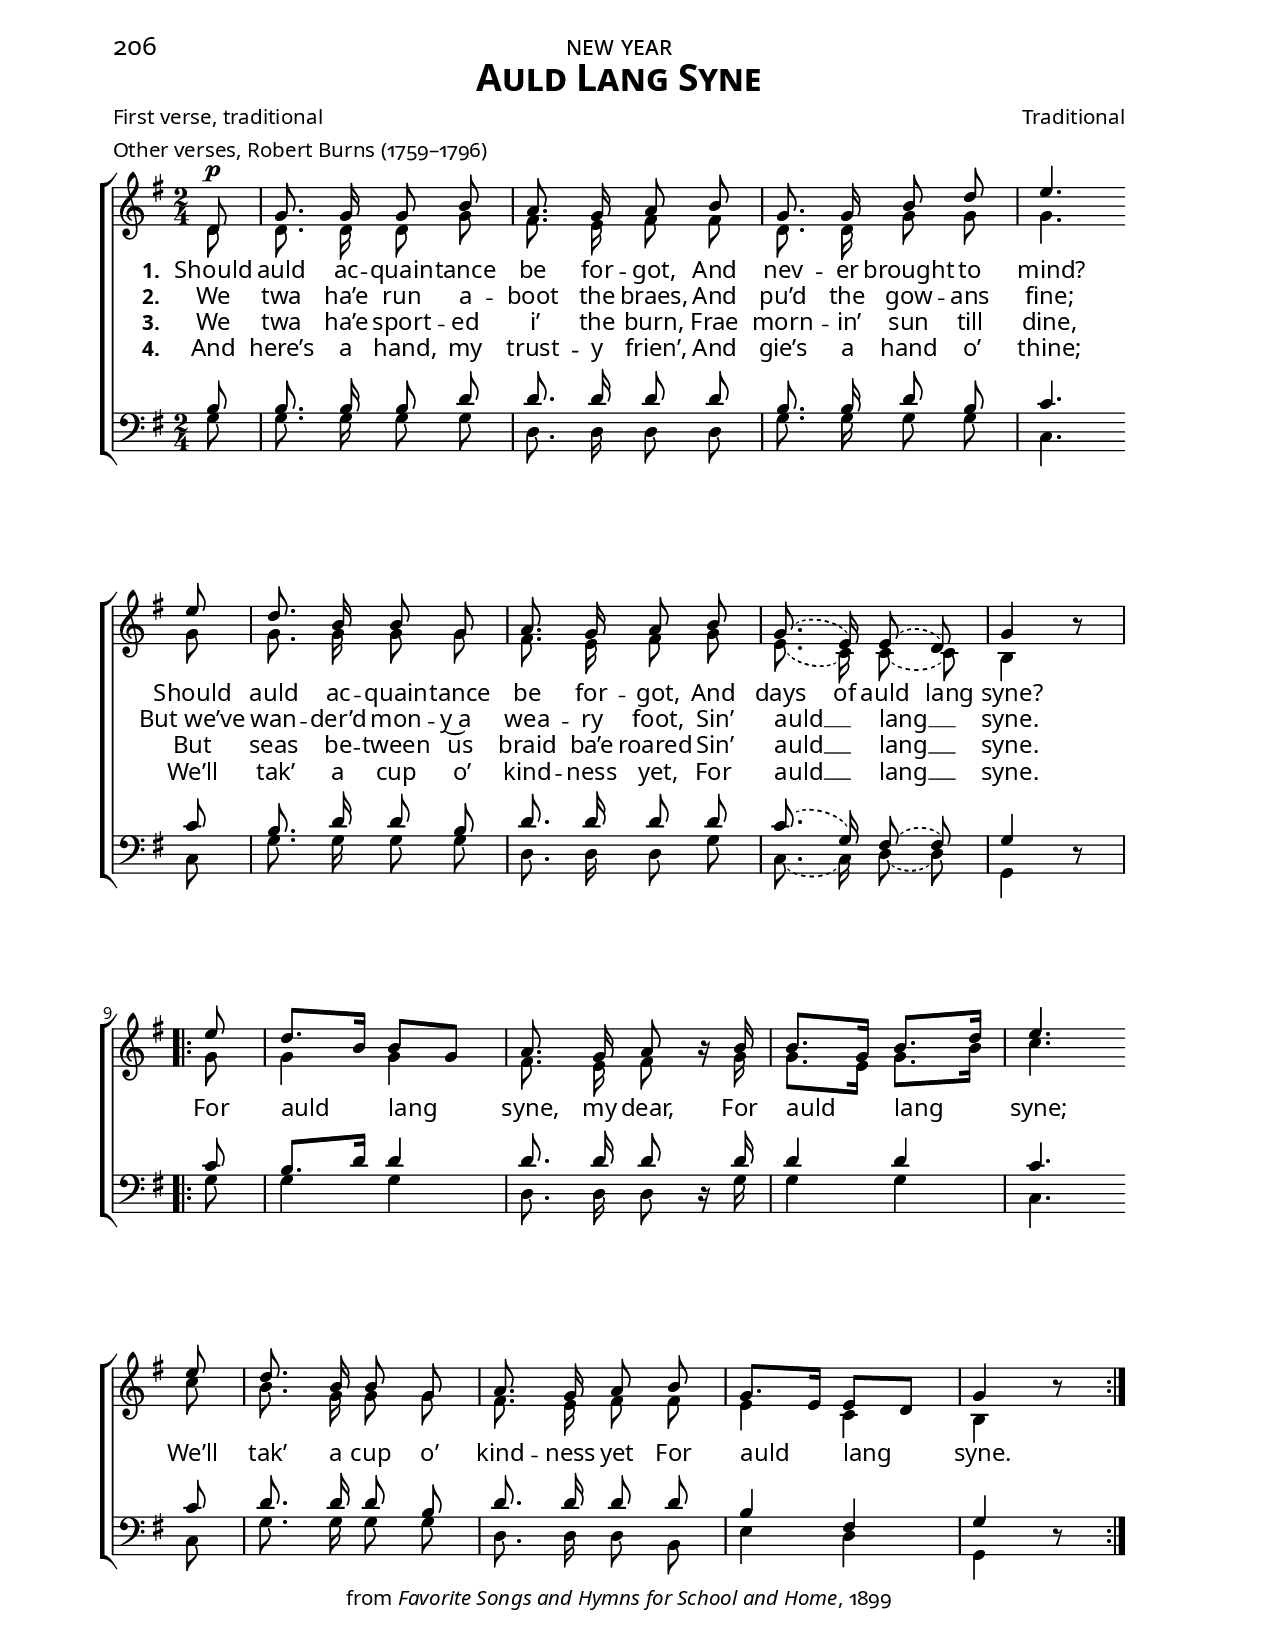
\version "2.14.2"
\include "util.ly"
\header {
  title = \markup{\override #'(font-name . "Garamond Premier Pro Semibold"){ \abs-fontsize #18 \smallCapsOldStyle"Auld Lang Syne"}}
  poet = \markup\oldStyleNum"First verse, traditional"
  meter = \markup\oldStyleNum"Other verses, Robert Burns (1759–1796)"
  composer = \markup\oldStyleNum"Traditional"
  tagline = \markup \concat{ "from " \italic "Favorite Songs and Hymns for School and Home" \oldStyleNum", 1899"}
}
\paper {
  %print-all-headers = ##t
  paper-height = 11\in
  paper-width = 8.5\in
  indent = 0\in
  %system-system-spacing = #'((basic-distance . 10) (padding . 0))
  %system-system-spacing =
  %  #'((basic-distance . 0)
  %     (minimum-distance . 0)
  %     (padding . -0.35)
  %     (stretchability . 100))
  ragged-last-bottom = ##f
  ragged-bottom = ##f
  two-sided = ##t
  inner-margin = 1\in
  outer-margin = 0.75\in
  top-margin = 0.26\in
  bottom-margin = 0.25\in
  first-page-number = #206
  print-first-page-number = ##t
  headerLine = \markup{\override #'(font-name . "Garamond Premier Pro") \smallCapsOldStyle"new year"}
  oddHeaderMarkup = \markup\fill-line{
     \override #'(font-name . "Garamond Premier Pro")\abs-fontsize #12.5
     \combine 
        \fill-line{"" \on-the-fly #print-page-number-check-first
        \oldStylePageNum""
        }
        \fill-line{\headerLine}
  }
  evenHeaderMarkup = \markup {
     \override #'(font-name . "Garamond Premier Pro")\abs-fontsize #12.5
     \combine
        \on-the-fly #print-page-number-check-first
        \oldStylePageNum""
        \fill-line{\headerLine}
  }
}
#(set-global-staff-size 18) \paper{ #(define fonts (make-pango-font-tree "Garamond Premier Pro" "Garamond Premier Pro" "Garamond Premier Pro" (/ 18 20))) }
global = {
  \key g \major
  \time 2/4
  \autoBeamOff
  \override DynamicLineSpanner #'staff-padding = #0.0
  \override DynamicLineSpanner #'Y-extent = #'(-1 . 1)
}

sopMusic = \relative c' {
  \partial 8 d8^\p |
  g8. g16 g8 b |
  a8. g16 a8 b |
  g8. g16 b8 d |
  e4. \bar""\break e8 |
  d8. b16 b8 g |
  
  a8. g16 a8 b |
  \slurDashed g8.( e16) e8( d) |
  \partial 4. g4 b8\rest \bar ".|:" \break
  \partial 8 e8 |
  d8.[ b16] b8[ g] |
  a8. g16 a8 b16\rest b |
  
  b8.[ g16] b8.[ d16] |
  e4. \bar""\break e8 |
  d8. b16 b8 g |
  a8. g16 a8 b |
  g8.[ e16] e8[ d] |
  \partial 4. g4  b8\rest \bar ":|."
}
sopWords = \lyricmode {
  
}

altoMusic = \relative c' {
  d8 |
  d8. d16 d8 g |
  fis8. e16 fis8 fis |
  d8. d16 g8 g |
  g4. g8 |
  g8. g16 g8 g |
  
  fis8. e16 fis8 g |
  \slurDashed e8.( c16) c8( c) |
  b4 s8 |
  g'8 |
  g4 g |
  fis8. e16 fis8 s16 g |
  
  g8.[ e16] g8.[ b16] |
  c4. c8 |
  b8. g16 g8 g |
  fis8. e16 fis8 fis |
  e4 c4 |
  b4 s8 \bar ":|."
}
altoWords = \lyricmode {
  \dropLyricsV
  \set stanza = #"1. "
  \set ignoreMelismata = ##t
  Should auld ac -- quain -- tance be for -- got,
  And nev -- er brought to mind?
  Should auld ac -- quain -- tance be for -- got,
  And days of auld lang syne?

  \unset ignoreMelismata
  \set associatedVoice = "sopranos"
  For auld lang syne, my dear,
  For auld lang syne;
  We’ll tak’ a cup o’ kind -- ness yet
  For auld lang syne.
  
}
altoWordsII = \lyricmode {
  \dropLyricsV
%\markup\italic
  \set stanza = #"2. "
  We twa ha’e run a -- boot the braes,
  And pu’d the gow -- ans fine;
  But_we’ve wan -- der’d mon -- y~a wea -- ry foot,
  Sin’ auld __ lang __ syne.
}
altoWordsIII = \lyricmode {
  \dropLyricsV
  \set stanza = #"3. "
  We twa ha’e sport -- ed i’ the burn,
  Frae morn -- in’ sun till dine,
  But seas be -- tween us braid ba’e roared
  Sin’ auld __ lang __ syne.
}
altoWordsIV = \lyricmode {
  \dropLyricsV
  \set stanza = #"4. "
  And here’s a hand, my trust -- y frien’,
  And gie’s a hand o’ thine;
  We’ll tak’ a cup o’ kind -- ness yet,
  For auld __ lang __ syne.
}
altoWordsV = \lyricmode {
  \set stanza = #"5. "
  \set ignoreMelismata = ##t
}
altoWordsVI = \lyricmode {
  \set stanza = #"6. "
  \set ignoreMelismata = ##t
}
tenorMusic = \relative c' {
  b8 |
  b8. b16 b8 d |
  d8. d16 d8 d |
  b8. b16 d8 b |
  c4. c8 |
  b8. d16 d8 b |
  
  d8. d16 d8 d |
  \slurDashed c8.( g16) fis8( fis) |
  g4 s8 |
  c |
  b8.[ d16] d4 |
  d8. d16 d8 s16 d |
  
  d4 d |
  c4. c8 |
  d8. d16 d8 b |
  d8. d16 d8 d |
  b4 fis |
  g s8 \bar ":|."
}
tenorWords = \lyricmode {

}

bassMusic = \relative c {
  g'8 |
  g8. g16 g8 g |
  d8. d16 d8 d |
  g8. g16 g8 g |
  c,4. c8 |
  g'8. g16 g8 g |
  
  d8. d16 d8 g |
  \slurDashed c,8.( c16) d8( d) |
  g,4 d'8\rest |
  g |
  g4 g4 |
  d8. d16 d8 d16\rest g |
  
  g4 g |
  c,4. c8 |
  g'8. g16 g8 g |
  d8. d16 d8 b |
  e4 d |
  g, d'8\rest \bar ":|."
}
bassWords = \lyricmode {

}

pianoRH = \relative c' {
  
}
pianoLH = \relative c' {
  
}

\score {
  <<
   \new ChoirStaff <<
    \new Staff = women <<
      \new Voice = "sopranos" { \voiceOne << \global \sopMusic >> }
      \new Voice = "altos" { \voiceTwo << \global \altoMusic >> }
    >>
    \new Lyrics \with { alignAboveContext = #"women" \override VerticalAxisGroup #'nonstaff-relatedstaff-spacing = #'((basic-distance . 1))} \lyricsto "sopranos" \sopWords
    \new Lyrics = "altosVI"  \with { alignBelowContext = #"women" } \lyricsto "altos" \altoWordsVI
    \new Lyrics = "altosV"  \with { alignBelowContext = #"women" } \lyricsto "altos" \altoWordsV
    \new Lyrics = "altosIV"  \with { alignBelowContext = #"women" } \lyricsto "altos" \altoWordsIV
    \new Lyrics = "altosIII"  \with { alignBelowContext = #"women" } \lyricsto "altos" \altoWordsIII
    \new Lyrics = "altosII"  \with { alignBelowContext = #"women" } \lyricsto "altos" \altoWordsII
    \new Lyrics = "altos"  \with { alignBelowContext = #"women" \override VerticalAxisGroup #'nonstaff-relatedstaff-spacing = #'((basic-distance . 1))} \lyricsto "altos" \altoWords
   \new Staff = men <<
      \clef bass
      \new Voice = "tenors" { \voiceOne << \global \tenorMusic >> }
      \new Voice = "basses" { \voiceTwo << \global \bassMusic >> }
    >>
    \new Lyrics \with { alignAboveContext = #"men" \override VerticalAxisGroup #'nonstaff-relatedstaff-spacing = #'((basic-distance . 1)) } \lyricsto "tenors" \tenorWords
    \new Lyrics \with { alignBelowContext = #"men" \override VerticalAxisGroup #'nonstaff-relatedstaff-spacing = #'((basic-distance . 1)) } \lyricsto "basses" \bassWords
  >>
%    \new PianoStaff << \new Staff { \new Voice { \pianoRH } } \new Staff { \clef "bass" \pianoLH } >>
  >>
  \layout {
  \context {
    \Lyrics
    \override LyricText #'font-size = #1.3
  }
    \context {
      \Score
      %\override SpacingSpanner #'base-shortest-duration = #(ly:make-moment 1 8)
      %\override SpacingSpanner #'common-shortest-duration = #(ly:make-moment 1 4)
    }
    \context {
      % Remove all empty staves
      % \Staff \RemoveEmptyStaves \override VerticalAxisGroup #'remove-first = ##t
    }
    \context {
      \Lyrics
      \override LyricText #'X-offset = #center-on-word
    }
  }
}

